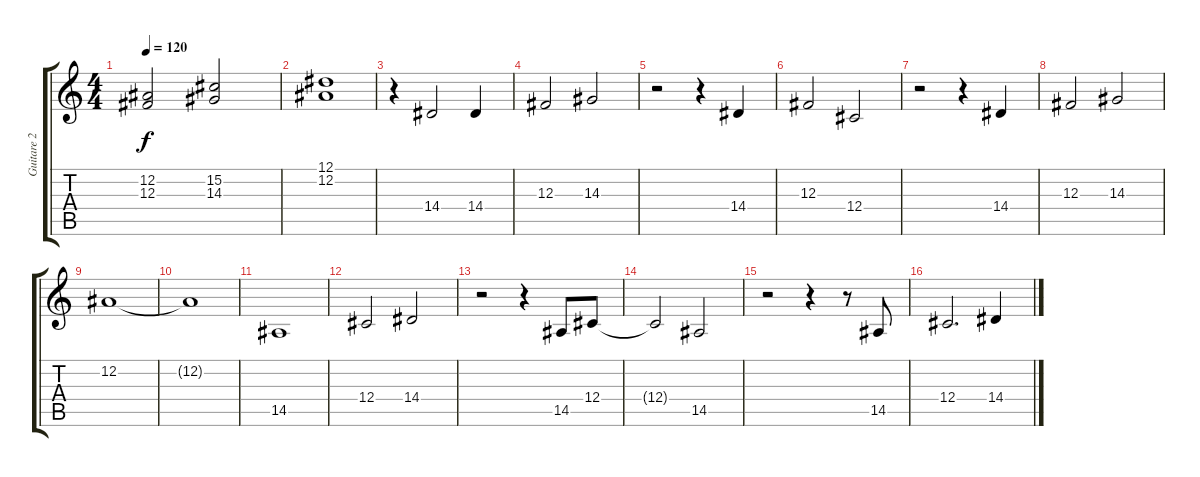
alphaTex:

\track ("Guitare 2 (Orchestre 1)" "Guitare 2 ") {instrument stringensemble1}
\staff {score tabs}
\tuning (Eb4 Bb3 Gb3 Db3 Ab2 Eb2) {hide}
\ts (4 4)
\tempo 120
\clef g2
\ks c
(12.2 12.3).2{dy f} (15.2 14.3).2 |
(12.1 12.2).1 |
r.4 14.4.2 14.4.4 |
12.3.2 14.3.2 |
r.2 r.4 14.4.4 |
12.3.2 12.4.2 |
r.2 r.4 14.4.4 |
12.3.2 14.3.2 |
12.2.1 |
12.2{t}.1 |
14.5.1 |
12.4.2 14.4.2 |
r.2 r.4 14.5.8 12.4.8 |
12.4{t}.2 14.5.2 |
r.2 r.4 r.8 14.5.8 |
12.4.2{d} 14.4.4
